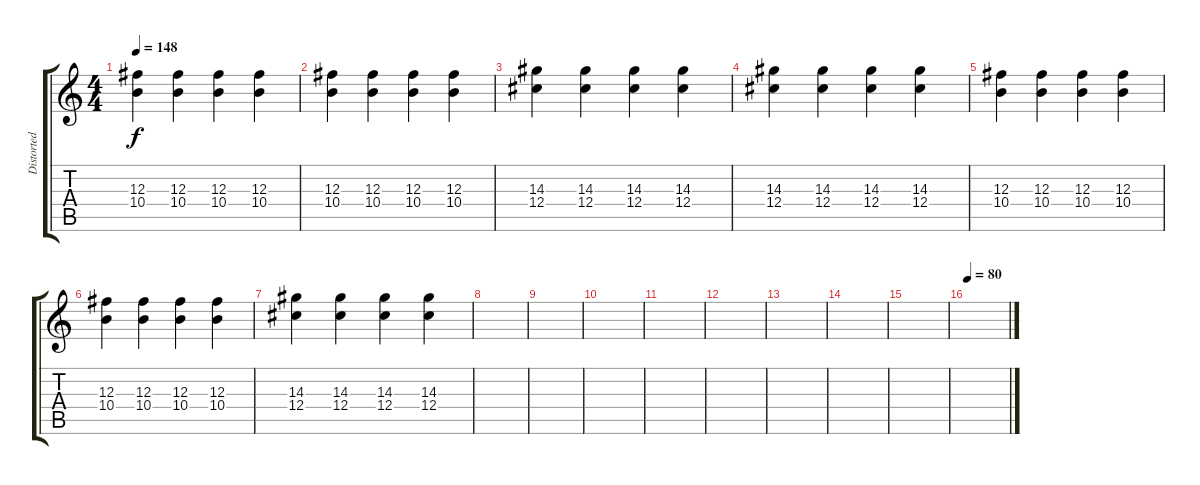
\track ("Distorted Guitar 2" "Distorted ") {instrument distortionguitar}
\staff {score tabs}
\tuning (Eb4 Bb3 Gb3 Db3 Ab2 Eb2) {hide}
\ts (4 4)
\tempo 148
\clef g2
\ks c
(12.3 10.4).4{dy f} (12.3 10.4).4 (12.3 10.4).4 (12.3 10.4).4 |
(12.3 10.4).4 (12.3 10.4).4 (12.3 10.4).4 (12.3 10.4).4 |
(14.3 12.4).4 (14.3 12.4).4 (14.3 12.4).4 (14.3 12.4).4 |
(14.3 12.4).4 (14.3 12.4).4 (14.3 12.4).4 (14.3 12.4).4 |
(12.3 10.4).4 (12.3 10.4).4 (12.3 10.4).4 (12.3 10.4).4 |
(12.3 10.4).4 (12.3 10.4).4 (12.3 10.4).4 (12.3 10.4).4 |
(14.3 12.4).4 (14.3 12.4).4 (14.3 12.4).4 (14.3 12.4).4 |
|
|
|
|
|
|
|
|
\tempo 80
